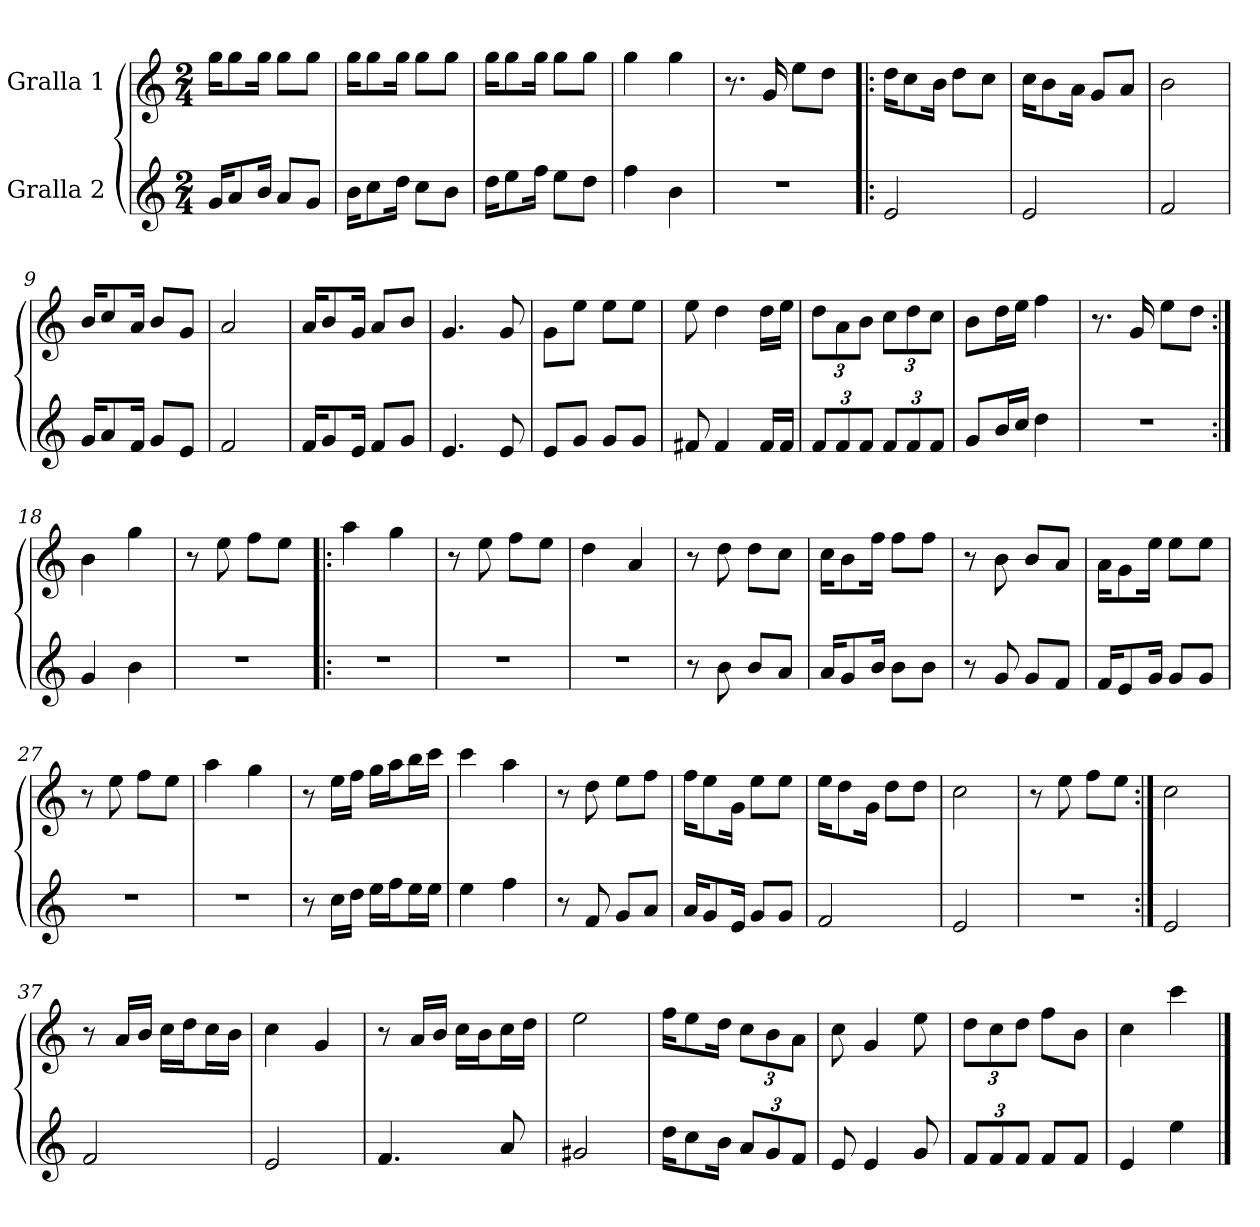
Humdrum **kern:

**kern	**kern
*part2	*part1
*staff2	*staff1
*I"Gralla 2	*I"Gralla 1
*clefG2	*clefG2
*k[]	*k[]
*M2/4	*M2/4
=1	=1
16g/KL	16gg\KL
8a/	8gg\
16b/Jk	16gg\Jk
*	*MM75
8a/L	8gg\L
8g/J	8gg\J
=2	=2
*k[]	*k[]
16b\KL	16gg\KL
8cc\	8gg\
16dd\Jk	16gg\Jk
8cc\L	8gg\L
8b\J	8gg\J
=3	=3
16dd\KL	16gg\KL
8ee\	8gg\
16ff\Jk	16gg\Jk
8ee\L	8gg\L
8dd\J	8gg\J
=4	=4
4ff	4gg
4b	4gg
=5	=5
2r	8.r
.	16g
.	8ee\L
.	8dd\J
=6!|:	=6!|:
2e	16dd\KL
.	8cc\
.	16b\Jk
.	8dd\L
.	8cc\J
=7	=7
2e	16cc\KL
.	8b\
.	16a\Jk
.	8g/L
.	8a/J
=8	=8
2f	2b
=9	=9
16g/KL	16b/KL
8a/	8cc/
16f/Jk	16a/Jk
8g/L	8b/L
8e/J	8g/J
=10	=10
2f	2a
=11	=11
16f/KL	16a/KL
8g/	8b/
16e/Jk	16g/Jk
8f/L	8a/L
8g/J	8b/J
=12	=12
4.e	4.g
8e	8g
=13	=13
8e/L	8g\L
8g/J	8ee\J
8g/L	8ee\L
8g/J	8ee\J
=14	=14
8f#	8ee
4f#	4dd
16f#/LL	16dd\LL
16f#/JJ	16ee\JJ
=15	=15
12f/L	12dd\L
12f/	12a\
12f/J	12b\J
12f/L	12cc\L
12f/	12dd\
12f/J	12cc\J
=16	=16
8g/L	8b\L
16b/L	16dd\L
16cc/JJ	16ee\JJ
4dd	4ff
=17	=17
2r	8.r
.	16g
.	8ee\L
.	8dd\J
=18:|!	=18:|!
4g	4b
4b	4gg
=19	=19
2r	8r
.	8ee
.	8ff\L
.	8ee\J
=20!|:	=20!|:
2r	4aa
.	4gg
=21	=21
2r	8r
.	8ee
.	8ff\L
.	8ee\J
=22	=22
2r	4dd
.	4a
=23	=23
8r	8r
8b	8dd
8b/L	8dd\L
8a/J	8cc\J
=24	=24
16a/KL	16cc\KL
8g/	8b\
16b/Jk	16ff\Jk
8b\L	8ff\L
8b\J	8ff\J
=25	=25
8r	8r
8g	8b
8g/L	8b/L
8f/J	8a/J
=26	=26
16f/KL	16a\KL
8e/	8g\
16g/Jk	16ee\Jk
8g/L	8ee\L
8g/J	8ee\J
=27	=27
2r	8r
.	8ee
.	8ff\L
.	8ee\J
=28	=28
2r	4aa
.	4gg
=29	=29
8r	8r
16cc\LL	16ee\LL
16dd\JJ	16ff\JJ
16ee\LL	16gg\LL
16ff\J	16aa\J
16ee\L	16bb\L
16ee\JJ	16ccc\JJ
=30	=30
4ee	4ccc
4ff	4aa
=31	=31
8r	8r
8f	8dd
8g/L	8ee\L
8a/J	8ff\J
=32	=32
16a/KL	16ff\KL
8g/	8ee\
16e/Jk	16g\Jk
8g/L	8ee\L
8g/J	8ee\J
=33	=33
2f	16ee\KL
.	8dd\
.	16g\Jk
.	8dd\L
.	8dd\J
=34	=34
2e	2cc
=35	=35
2r	8r
.	8ee
.	8ff\L
.	8ee\J
=36:|!	=36:|!
2e	2cc
=37	=37
2f	8r
.	16a/LL
.	16b/JJ
.	16cc\LL
.	16dd\J
.	16cc\L
.	16b\JJ
=38	=38
2e	4cc
.	4g
=39	=39
4.f	8r
.	16a/LL
.	16b/JJ
.	16cc\LL
.	16b\J
8a	16cc\L
.	16dd\JJ
=40	=40
2g#	2ee
=41	=41
16dd\KL	16ff\KL
8cc\	8ee\
16b\Jk	16dd\Jk
12a/L	12cc\L
12g/	12b\
12f/J	12a\J
=42	=42
8e	8cc
4e	4g
8g	8ee
=43	=43
12f/L	12dd\L
12f/	12cc\
12f/J	12dd\J
8f/L	8ff\L
8f/J	8b\J
=44	=44
4e	4cc
4ee	4ccc
==	==
*-	*-
